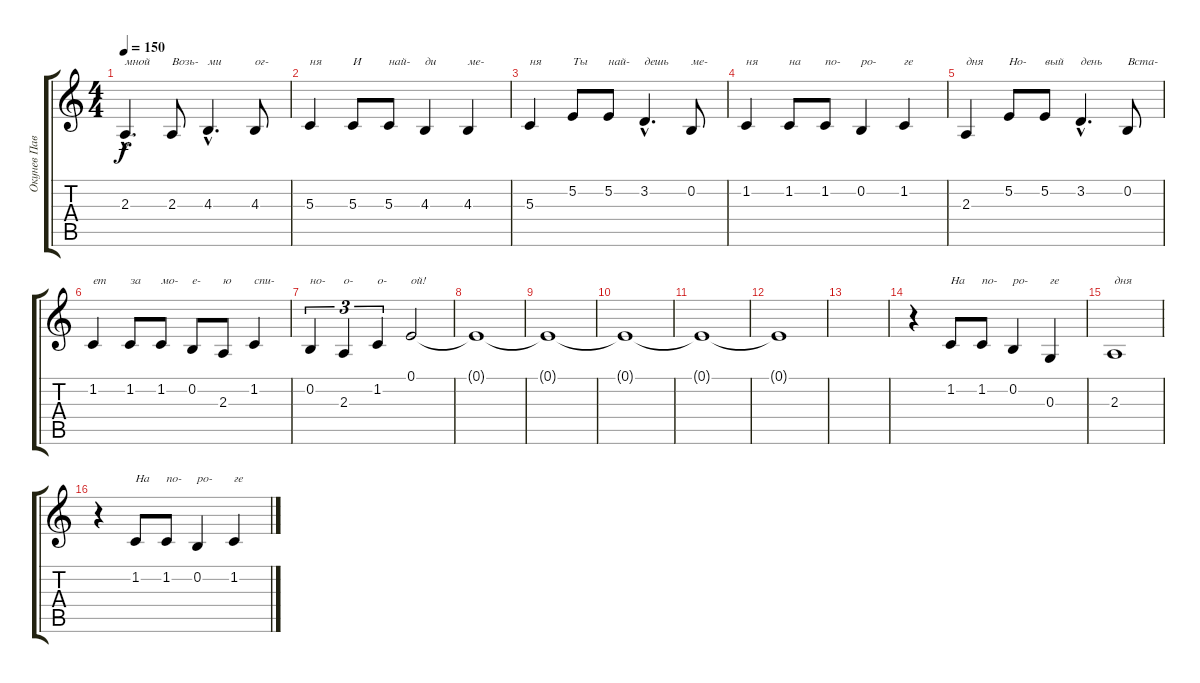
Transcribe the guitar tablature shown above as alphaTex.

\track ("Окунев Павел" "Окунев Пав") {instrument oboe}
\staff {score tabs}
\tuning (E4 B3 G3 D3 A2 E2) {hide}
\ts (4 4)
\tempo 150
\clef g2
\ks c
2.3{hac}.4{d txt "мной" dy f} 2.3.8{txt "Возь-"} 4.3{hac}.4{d txt "ми"} 4.3.8{txt "ог-"} |
5.3.4{txt "ня"} 5.3.8{txt "И"} 5.3.8{txt "най-"} 4.3.4{txt "ди"} 4.3.4{txt "ме-"} |
5.3.4{txt "ня"} 5.2.8{txt "Ты"} 5.2.8{txt "най-"} 3.2{hac}.4{d txt "дешь"} 0.2.8{txt "ме-"} |
1.2.4{txt "ня"} 1.2.8{txt "на"} 1.2.8{txt "по-"} 0.2.4{txt "ро-"} 1.2.4{txt "ге"} |
2.3.4{txt "дня"} 5.2.8{txt "Но-"} 5.2.8{txt "вый"} 3.2{hac}.4{d txt "день"} 0.2.8{txt "Вста-"} |
1.2.4{txt "ет"} 1.2.8{txt "за"} 1.2.8{txt "мо-"} 0.2.8{txt "е-"} 2.3.8{txt "ю"} 1.2.4{txt "спи-"} |
0.2.4{tu (3 2) txt "но-"} 2.3.4{tu (3 2) txt "о-"} 1.2.4{tu (3 2) txt "о-"} 0.1.2{txt "ой!"} |
0.1{t}.1 |
0.1{t}.1 |
0.1{t}.1 |
0.1{t}.1 |
0.1{t}.1 |
|
r.4 1.2.8{txt "На"} 1.2.8{txt "по-"} 0.2.4{txt "ро-"} 0.3.4{txt "ге"} |
2.3.1{txt "дня"} |
r.4 1.2.8{txt "На"} 1.2.8{txt "по-"} 0.2.4{txt "ро-"} 1.2.4{txt "ге"}
